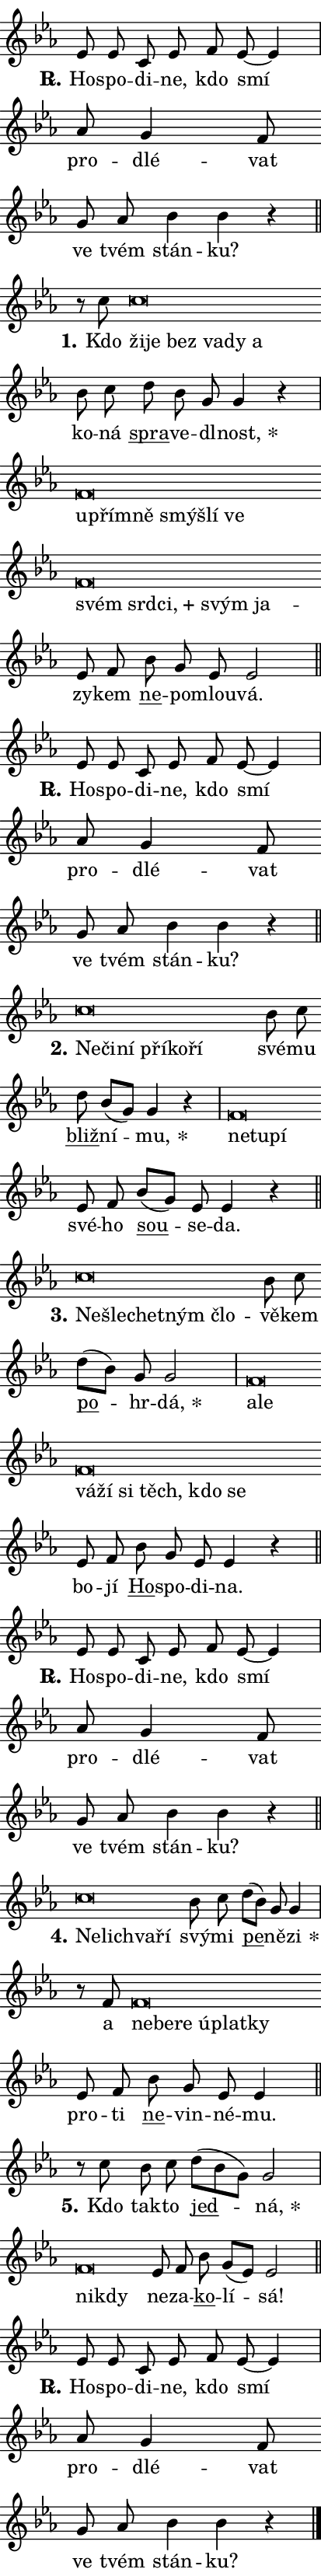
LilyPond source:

\version "2.22.1"
\header { tagline = "" }
\paper {
  indent = 0\cm
  top-margin = 0\cm
  right-margin = 0\cm
  bottom-margin = 0\cm
  left-margin = 0\cm
  paper-width = 7\cm
  page-breaking = #ly:one-page-breaking
  system-system-spacing.basic-distance = #11
  score-system-spacing.basic-distance = #11
  ragged-last = ##f
}


%% Author: Thomas Morley
%% https://lists.gnu.org/archive/html/lilypond-user/2020-05/msg00002.html
#(define (line-position grob)
"Returns position of @var[grob} in current system:
   @code{'start}, if at first time-step
   @code{'end}, if at last time-step
   @code{'middle} otherwise
"
  (let* ((col (ly:item-get-column grob))
         (ln (ly:grob-object col 'left-neighbor))
         (rn (ly:grob-object col 'right-neighbor))
         (col-to-check-left (if (ly:grob? ln) ln col))
         (col-to-check-right (if (ly:grob? rn) rn col))
         (break-dir-left
           (and
             (ly:grob-property col-to-check-left 'non-musical #f)
             (ly:item-break-dir col-to-check-left)))
         (break-dir-right
           (and
             (ly:grob-property col-to-check-right 'non-musical #f)
             (ly:item-break-dir col-to-check-right))))
        (cond ((eqv? 1 break-dir-left) 'start)
              ((eqv? -1 break-dir-right) 'end)
              (else 'middle))))

#(define (tranparent-at-line-position vctor)
  (lambda (grob)
  "Relying on @code{line-position} select the relevant enry from @var{vctor}.
Used to determine transparency,"
    (case (line-position grob)
      ((end) (not (vector-ref vctor 0)))
      ((middle) (not (vector-ref vctor 1)))
      ((start) (not (vector-ref vctor 2))))))

noteHeadBreakVisibility =
#(define-music-function (break-visibility)(vector?)
"Makes @code{NoteHead}s transparent relying on @var{break-visibility}"
#{
  \override NoteHead.transparent =
    #(tranparent-at-line-position break-visibility)
#})

#(define delete-ledgers-for-transparent-note-heads
  (lambda (grob)
    "Reads whether a @code{NoteHead} is transparent.
If so this @code{NoteHead} is removed from @code{'note-heads} from
@var{grob}, which is supposed to be @code{LedgerLineSpanner}.
As a result ledgers are not printed for this @code{NoteHead}"
    (let* ((nhds-array (ly:grob-object grob 'note-heads))
           (nhds-list
             (if (ly:grob-array? nhds-array)
                 (ly:grob-array->list nhds-array)
                 '()))
           ;; Relies on the transparent-property being done before
           ;; Staff.LedgerLineSpanner.after-line-breaking is executed.
           ;; This is fragile ...
           (to-keep
             (remove
               (lambda (nhd)
                 (ly:grob-property nhd 'transparent #f))
               nhds-list)))
      ;; TODO find a better method to iterate over grob-arrays, similiar
      ;; to filter/remove etc for lists
      ;; For now rebuilt from scratch
      (set! (ly:grob-object grob 'note-heads)  '())
      (for-each
        (lambda (nhd)
          (ly:pointer-group-interface::add-grob grob 'note-heads nhd))
        to-keep))))

hideNotes = {
  \noteHeadBreakVisibility #begin-of-line-visible
}
unHideNotes = {
  \noteHeadBreakVisibility #all-visible
}

% work-around for resetting accidentals
% https://lilypond.org/doc/v2.23/Documentation/notation/displaying-rhythms#unmetered-music
cadenzaMeasure = {
  \cadenzaOff
  \partial 1024 s1024
  \cadenzaOn
}

#(define-markup-command (accent layout props text) (markup?)
  "Underline accented syllable"
  (interpret-markup layout props
    #{\markup \override #'(offset . 4.3) \underline { #text }#}))

responsum = \markup \concat {
  "R" \hspace #-1.05 \path #0.1 #'((moveto 0 0.07) (lineto 0.9 0.8)) \hspace #0.05 "."
}

\layout {
    \context {
        \Staff
        \remove "Time_signature_engraver"
        \override LedgerLineSpanner.after-line-breaking = #delete-ledgers-for-transparent-note-heads
    }
    \context {
        \Voice {
            \override NoteHead.output-attributes = #'((class . "notehead"))
            \override Hairpin.height = #0.55
        }
    }
    \context {
        \Lyrics {
            \override StanzaNumber.output-attributes = #'((class . "stanzanumber"))
            \override LyricSpace.minimum-distance = #0.9
            \override LyricText.font-name = #"TeX Gyre Schola"
            \override LyricText.font-size = 1
            \override StanzaNumber.font-name = #"TeX Gyre Schola Bold"
            \override StanzaNumber.font-size = 1
        }
    }
}

% magnetic-lyrics.ily
%
%   written by
%     Jean Abou Samra <jean@abou-samra.fr>
%     Werner Lemberg <wl@gnu.org>
%
%   adapted by
%     Jiri Hon <jiri.hon@gmail.com>
%
% Version 2022-Apr-15

% https://www.mail-archive.com/lilypond-user@gnu.org/msg149350.html

#(define (Left_hyphen_pointer_engraver context)
   "Collect syllable-hyphen-syllable occurrences in lyrics and store
them in properties.  This engraver only looks to the left.  For
example, if the lyrics input is @code{foo -- bar}, it does the
following.

@itemize @bullet
@item
Set the @code{text} property of the @code{LyricHyphen} grob between
@q{foo} and @q{bar} to @code{foo}.

@item
Set the @code{left-hyphen} property of the @code{LyricText} grob with
text @q{foo} to the @code{LyricHyphen} grob between @q{foo} and
@q{bar}.
@end itemize

Use this auxiliary engraver in combination with the
@code{lyric-@/text::@/apply-@/magnetic-@/offset!} hook."
   (let ((hyphen #f)
         (text #f))
     (make-engraver
      (acknowledgers
       ((lyric-syllable-interface engraver grob source-engraver)
        (set! text grob)))
      (end-acknowledgers
       ((lyric-hyphen-interface engraver grob source-engraver)
        ;(when (not (grob::has-interface grob 'lyric-space-interface))
          (set! hyphen grob)));)
      ((stop-translation-timestep engraver)
       (when (and text hyphen)
         (ly:grob-set-object! text 'left-hyphen hyphen))
       (set! text #f)
       (set! hyphen #f)))))

#(define (lyric-text::apply-magnetic-offset! grob)
   "If the space between two syllables is less than the value in
property @code{LyricText@/.details@/.squash-threshold}, move the right
syllable to the left so that it gets concatenated with the left
syllable.

Use this function as a hook for
@code{LyricText@/.after-@/line-@/breaking} if the
@code{Left_@/hyphen_@/pointer_@/engraver} is active."
   (let ((hyphen (ly:grob-object grob 'left-hyphen #f)))
     (when hyphen
       (let ((left-text (ly:spanner-bound hyphen LEFT)))
         (when (grob::has-interface left-text 'lyric-syllable-interface)
           (let* ((common (ly:grob-common-refpoint grob left-text X))
                  (this-x-ext (ly:grob-extent grob common X))
                  (left-x-ext
                   (begin
                     ;; Trigger magnetism for left-text.
                     (ly:grob-property left-text 'after-line-breaking)
                     (ly:grob-extent left-text common X)))
                  ;; `delta` is the gap width between two syllables.
                  (delta (- (interval-start this-x-ext)
                            (interval-end left-x-ext)))
                  (details (ly:grob-property grob 'details))
                  (threshold (assoc-get 'squash-threshold details 0.2)))
             (when (< delta threshold)
               (let* (;; We have to manipulate the input text so that
                      ;; ligatures crossing syllable boundaries are not
                      ;; disabled.  For languages based on the Latin
                      ;; script this is essentially a beautification.
                      ;; However, for non-Western scripts it can be a
                      ;; necessity.
                      (lt (ly:grob-property left-text 'text))
                      (rt (ly:grob-property grob 'text))
                      (is-space (grob::has-interface hyphen 'lyric-space-interface))
                      (space (if is-space " " ""))
                      (space-markup (grob-interpret-markup grob " "))
                      (space-size (interval-length (ly:stencil-extent space-markup X)))
                      (extra-delta (if is-space space-size 0))
                      ;; Append new syllable.
                      (ltrt-space (if (and (string? lt) (string? rt))
                                (string-append lt space rt)
                                (make-concat-markup (list lt space rt))))
                      ;; Right-align `ltrt` to the right side.
                      (ltrt-space-markup (grob-interpret-markup
                               grob
                               (make-translate-markup
                                (cons (interval-length this-x-ext) 0)
                                (make-right-align-markup ltrt-space)))))
                 (begin
                   ;; Don't print `left-text`.
                   (ly:grob-set-property! left-text 'stencil #f)
                   ;; Set text and stencil (which holds all collected
                   ;; syllables so far) and shift it to the left.
                   (ly:grob-set-property! grob 'text ltrt-space)
                   (ly:grob-set-property! grob 'stencil ltrt-space-markup)
                   (ly:grob-translate-axis! grob (- (- delta extra-delta)) X))))))))))


#(define (lyric-hyphen::displace-bounds-first grob)
   ;; Make very sure this callback isn't triggered too early.
   (let ((left (ly:spanner-bound grob LEFT))
         (right (ly:spanner-bound grob RIGHT)))
     (ly:grob-property left 'after-line-breaking)
     (ly:grob-property right 'after-line-breaking)
     (ly:lyric-hyphen::print grob)))

squashThreshold = #0.4

\layout {
  \context {
    \Lyrics
    \consists #Left_hyphen_pointer_engraver
    \override LyricText.after-line-breaking =
      #lyric-text::apply-magnetic-offset!
    \override LyricHyphen.stencil = #lyric-hyphen::displace-bounds-first
    \override LyricText.details.squash-threshold = \squashThreshold
    \override LyricHyphen.minimum-distance = 0
    \override LyricHyphen.minimum-length = \squashThreshold
  }
}

squash = \override LyricText.details.squash-threshold = 9999
unSquash = \override LyricText.details.squash-threshold = \squashThreshold

left = \override LyricText.self-alignment-X = #LEFT
unLeft = \revert LyricText.self-alignment-X

starOffset = #(lambda (grob) 
                (let ((x_offset (ly:self-alignment-interface::aligned-on-x-parent grob)))
                  (if (= x_offset 0) 0 (+ x_offset 1.2))))

star = #(define-music-function (syllable)(string?)
"Append star separator at the end of a syllable"
#{
  \once \override LyricText.X-offset = #starOffset
  \lyricmode { \markup {
    #syllable
    \override #'((font-name . "TeX Gyre Schola Bold")) \hspace #0.2 \lower #0.65 \larger "*"
  } }
#})

starAccent = #(define-music-function (syllable)(string?)
"Append star separator at the end of a syllable and make accent"
#{
  \once \override LyricText.X-offset = #starOffset
  \lyricmode { \markup {
    \accent #syllable
    \override #'((font-name . "TeX Gyre Schola Bold")) \hspace #0.2 \lower #0.65 \larger "*"
  } }
#})

breath = #(define-music-function (syllable)(string?)
"Append breathing indicator at the end of a syllable"
#{
  \lyricmode { \markup { #syllable "+" } }
#})

optionalBreath = #(define-music-function (syllable)(string?)
"Append optional breathing indicator at the end of a syllable"
#{
  \lyricmode { \markup { #syllable "(+)" } }
#})


\score {
    <<
        \new Voice = "melody" { \cadenzaOn \key es \major \relative { es'8 es c es \bar "" f es~ es4 \cadenzaMeasure \bar "|" as8 g4 f8 \bar "" g as bes4 bes r \cadenzaMeasure \bar "||" \break }
\relative { r8 c''8 c\breve*1/16 \hideNotes \breve*1/16 \bar "" \breve*1/16 \bar "" \breve*1/16 \bar "" \breve*1/16 \breve*1/16 \bar "" \unHideNotes bes8 c \bar "" d bes g g4 r \cadenzaMeasure \bar "|" f\breve*1/16 \hideNotes \breve*1/16 \bar "" \breve*1/16 \bar "" \breve*1/16 \bar "" \breve*1/16 \bar "" \breve*1/16 \bar "" \breve*1/16 \bar "" \breve*1/16 \bar "" \breve*1/16 \bar "" \breve*1/16 \breve*1/16 \bar "" \unHideNotes es8 f \bar "" bes g es es2 \cadenzaMeasure \bar "||" \break }
\relative { es'8 es c es \bar "" f es~ es4 \cadenzaMeasure \bar "|" as8 g4 f8 \bar "" g as bes4 bes r \cadenzaMeasure \bar "||" \break }
\relative { c''\breve*1/16 \hideNotes \breve*1/16 \bar "" \breve*1/16 \bar "" \breve*1/16 \bar "" \breve*1/16 \breve*1/16 \bar "" \unHideNotes bes8 c \bar "" d bes[( g)] g4 r \cadenzaMeasure \bar "|" f\breve*1/16 \hideNotes \breve*1/16 \breve*1/16 \bar "" \unHideNotes es8 f \bar "" bes[( g)] es es4 r \cadenzaMeasure \bar "||" \break }
\relative { c''\breve*1/16 \hideNotes \breve*1/16 \bar "" \breve*1/16 \bar "" \breve*1/16 \breve*1/16 \bar "" \unHideNotes bes8 c \bar "" d[( bes)] g g2 \cadenzaMeasure \bar "|" f\breve*1/16 \hideNotes \breve*1/16 \bar "" \breve*1/16 \bar "" \breve*1/16 \bar "" \breve*1/16 \bar "" \breve*1/16 \bar "" \breve*1/16 \breve*1/16 \bar "" \unHideNotes es8 f \bar "" bes g es es4 r \cadenzaMeasure \bar "||" \break }
\relative { es'8 es c es \bar "" f es~ es4 \cadenzaMeasure \bar "|" as8 g4 f8 \bar "" g as bes4 bes r \cadenzaMeasure \bar "||" \break }
\relative { c''\breve*1/16 \hideNotes \breve*1/16 \breve*1/16 \bar "" \unHideNotes bes8 c \bar "" d[( bes)] g g4 \cadenzaMeasure \bar "|" r8 f8 f\breve*1/16 \hideNotes \breve*1/16 \bar "" \breve*1/16 \bar "" \breve*1/16 \breve*1/16 \bar "" \unHideNotes es8 f \bar "" bes g es es4 \cadenzaMeasure \bar "||" \break }
\relative { r8 c''8 bes8 c \bar "" d[( bes g)] g2 \cadenzaMeasure \bar "|" f\breve*1/16 \hideNotes \breve*1/16 \bar "" \unHideNotes es8 f \bar "" bes g[( es)] es2 \cadenzaMeasure \bar "||" \break }
\relative { es'8 es c es \bar "" f es~ es4 \cadenzaMeasure \bar "|" as8 g4 f8 \bar "" g as bes4 bes r \cadenzaMeasure \bar "||" \break } \bar "|." }
        \new Lyrics \lyricsto "melody" { \lyricmode { \set stanza = \responsum
Ho -- spo -- di -- ne, kdo smí pro -- dlé -- vat ve tvém stán -- ku?
\set stanza = "1."
Kdo \left ži -- \squash je bez va -- dy a \unLeft \unSquash ko -- ná \markup \accent spra -- ve -- dl -- \star nost, \left u -- \squash přím -- ně smý -- šlí ve svém srd -- \breath "ci," svým ja -- \unLeft \unSquash zy -- kem \markup \accent ne -- po -- mlou -- vá.
\set stanza = \responsum
Ho -- spo -- di -- ne, kdo smí pro -- dlé -- vat ve tvém stán -- ku?
\set stanza = "2."
\left Ne -- \squash či -- ní pří -- ko -- ří \unLeft \unSquash své -- mu \markup \accent bliž -- ní -- \star mu, \left ne -- \squash tu -- pí \unLeft \unSquash své -- ho \markup \accent sou -- se -- da.
\set stanza = "3."
\left Ne -- \squash šle -- chet -- ným člo -- \unLeft \unSquash vě -- kem \markup \accent po -- hr -- \star dá, \left a -- \squash le vá -- ží si těch, kdo se \unLeft \unSquash bo -- jí \markup \accent Ho -- spo -- di -- na.
\set stanza = \responsum
Ho -- spo -- di -- ne, kdo smí pro -- dlé -- vat ve tvém stán -- ku?
\set stanza = "4."
\left Ne -- \squash lichva -- ří \unLeft \unSquash svý -- mi \markup \accent pe -- ně -- \star zi a \left ne -- \squash be -- re úplat -- ky \unLeft \unSquash pro -- ti \markup \accent ne -- vin -- né -- mu.
\set stanza = "5."
Kdo tak -- to \markup \accent jed -- \star ná, \left ni -- \squash kdy \unLeft \unSquash ne -- za -- \markup \accent ko -- lí -- sá!
\set stanza = \responsum
Ho -- spo -- di -- ne, kdo smí pro -- dlé -- vat ve tvém stán -- ku? } }
    >>
    \layout {}
}
